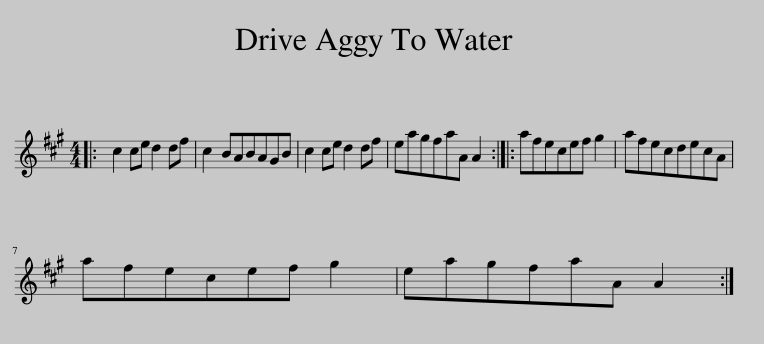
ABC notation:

X:1
L:1/8
M:4/4
I:linebreak $
K:A
V:1 treble
V:1
|: c2 ce d2 df | c2 BABAGB | c2 ce d2 df | eagfaA A2 :: afecef g2 | %5
 afecdecA |$ afecef g2 | eagfaA A2 :| %8
